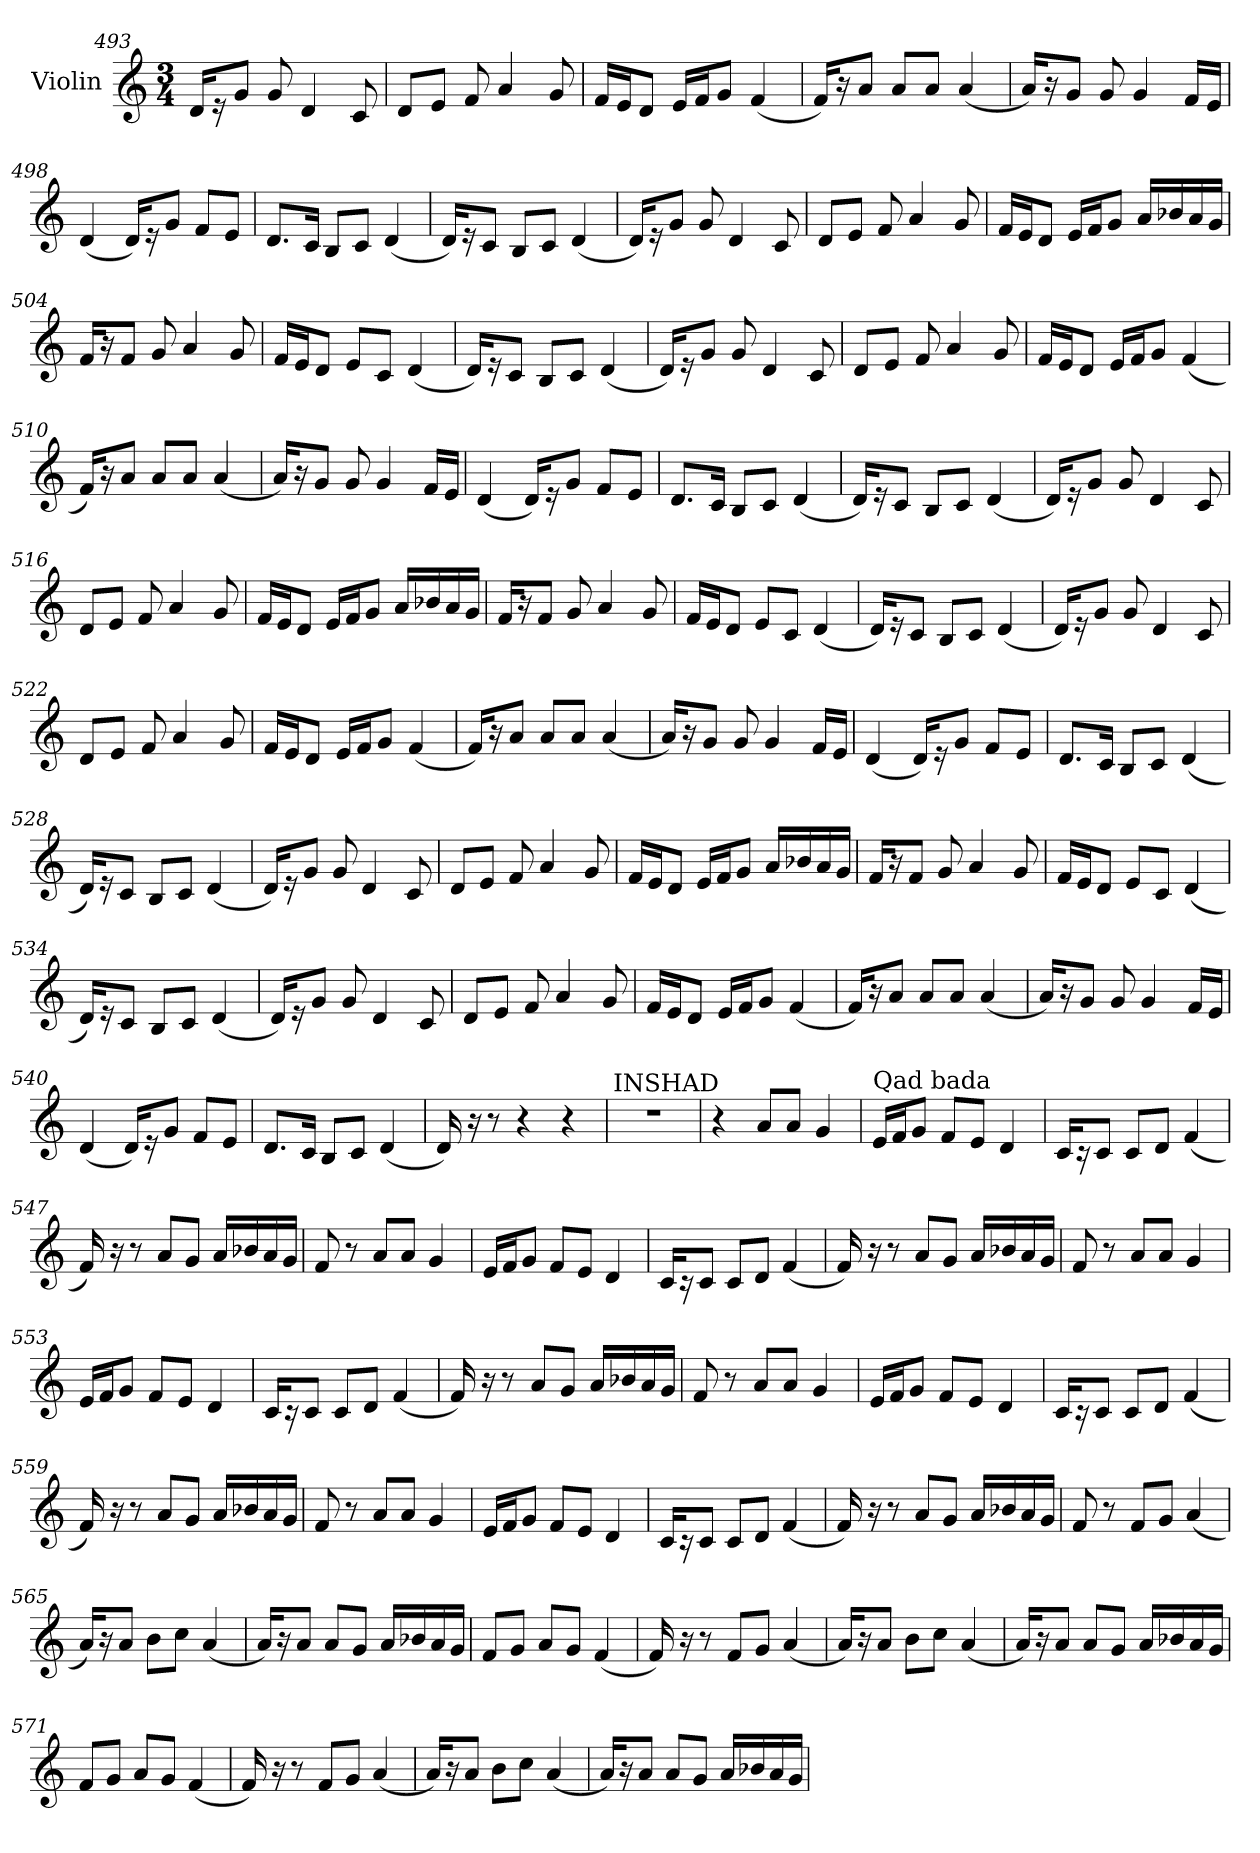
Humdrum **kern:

**kern
*part1
*staff1
*I"Violin
*clefG2
*k[]
*C:
*M3/4
=493
16d/KL
16r
8g/J
8g/
4d/
8ci/
=494
8di/L
8ei/J
8fi/
4ai/
8gi/
=495
16fi/LL
16ei/J
8di/J
16ei/LL
16fi/J
8gi/J
(<4fi/
!!LO:LB:g=z
=496
16f/KL)
16r
8a/J
8a/L
8a/J
(<4a/
=497
16a/KL)
16r
8gi/J
8gi/
4gi/
16fi/LL
16ei/JJ
=498
(<4di/
16d/KL)
16r
8gi/J
8fi/L
8ei/J
=499
8.di/L
16ci/Jk
8B/L
8c/J
(<4d/
=500
16d/KL)
16r
8c/J
8B/L
8c/J
(<4d/
=501
16d/KL)
16r
8g/J
8g/
4d/
8ci/
!!LO:LB:g=z
=502
8di/L
8ei/J
8fi/
4ai/
8gi/
=503
16fi/LL
16ei/J
8di/J
16ei/LL
16fi/J
8gi/J
16ai/LL
16b-Xi/
16ai/
16gi/JJ
=504
16fi/KL
16r
8fi/J
8gi/
4ai/
8gi/
=505
16fi/LL
16ei/J
8di/J
8e/L
8c/J
(<4d/
=506
16d/KL)
16r
8c/J
8B/L
8c/J
(<4d/
!!LO:LB:g=z
=507
16d/KL)
16r
8g/J
8g/
4d/
8ci/
=508
8di/L
8ei/J
8fi/
4ai/
8gi/
=509
16fi/LL
16ei/J
8di/J
16ei/LL
16fi/J
8gi/J
(<4fi/
=510
16f/KL)
16r
8a/J
8a/L
8a/J
(<4a/
=511
16a/KL)
16r
8gi/J
8gi/
4gi/
16fi/LL
16ei/JJ
=512
(<4di/
16d/KL)
16r
8gi/J
8fi/L
8ei/J
!!LO:PB:g=z
=513
8.di/L
16ci/Jk
8B/L
8c/J
(<4d/
=514
16d/KL)
16r
8c/J
8B/L
8c/J
(<4d/
=515
16d/KL)
16r
8g/J
8g/
4d/
8ci/
=516
8di/L
8ei/J
8fi/
4ai/
8gi/
=517
16fi/LL
16ei/J
8di/J
16ei/LL
16fi/J
8gi/J
16ai/LL
16b-Xi/
16ai/
16gi/JJ
!!LO:LB:g=z
=518
16fi/KL
16r
8fi/J
8gi/
4ai/
8gi/
=519
16fi/LL
16ei/J
8di/J
8e/L
8c/J
(<4d/
=520
16d/KL)
16r
8c/J
8B/L
8c/J
(<4d/
=521
16d/KL)
16r
8g/J
8g/
4d/
8ci/
=522
8di/L
8ei/J
8fi/
4ai/
8gi/
=523
16fi/LL
16ei/J
8di/J
16ei/LL
16fi/J
8gi/J
(<4fi/
!!LO:LB:g=z
=524
16f/KL)
16r
8a/J
8a/L
8a/J
(<4a/
=525
16a/KL)
16r
8gi/J
8gi/
4gi/
16fi/LL
16ei/JJ
=526
(<4di/
16d/KL)
16r
8gi/J
8fi/L
8ei/J
=527
8.di/L
16ci/Jk
8B/L
8c/J
(<4d/
=528
16d/KL)
16r
8c/J
8B/L
8c/J
(<4d/
=529
16d/KL)
16r
8g/J
8g/
4d/
8ci/
!!LO:LB:g=z
=530
8di/L
8ei/J
8fi/
4ai/
8gi/
=531
16fi/LL
16ei/J
8di/J
16ei/LL
16fi/J
8gi/J
16ai/LL
16b-Xi/
16ai/
16gi/JJ
=532
16fi/KL
16r
8fi/J
8gi/
4ai/
8gi/
=533
16fi/LL
16ei/J
8di/J
8e/L
8c/J
(<4d/
=534
16d/KL)
16r
8c/J
8B/L
8c/J
(<4d/
!!LO:LB:g=z
=535
16d/KL)
16r
8g/J
8g/
4d/
8ci/
=536
8di/L
8ei/J
8fi/
4ai/
8gi/
=537
16fi/LL
16ei/J
8di/J
16ei/LL
16fi/J
8gi/J
(<4fi/
=538
16f/KL)
16r
8a/J
8a/L
8a/J
(<4a/
=539
16a/KL)
16r
8gi/J
8gi/
4gi/
16fi/LL
16ei/JJ
=540
(<4di/
16d/KL)
16r
8gi/J
8fi/L
8ei/J
!!LO:LB:g=z
=541
8.di/L
16ci/Jk
8B/L
8c/J
(<4d/
=542
16d/)
16r
8r
4r
4r
=543
!LO:TX:a:t=INSHAD
2.r
=544
4r
8a/L
8a/J
4g/
=545
!LO:TX:a:t=Qad bada
16ei/LL
16fi/J
8gi/J
8fi/L
8ei/J
4di/
=546
16ci/KL
16r
8c/J
8c/L
8d/J
(<4f/
!!LO:LB:g=z
=547
16f/)
16r
8r
8a/L
8g/J
16a/LL
16b-Xi/
16ai/
16gi/JJ
=548
8fi/
8r
8a/L
8a/J
4g/
=549
16ei/LL
16fi/J
8gi/J
8fi/L
8ei/J
4di/
=550
16ci/KL
16r
8c/J
8c/L
8d/J
(<4f/
=551
16f/)
16r
8r
8a/L
8g/J
16a/LL
16b-Xi/
16ai/
16gi/JJ
!!LO:LB:g=z
=552
8fi/
8r
8a/L
8a/J
4g/
=553
16ei/LL
16fi/J
8gi/J
8fi/L
8ei/J
4di/
=554
16ci/KL
16r
8c/J
8c/L
8d/J
(<4f/
=555
16f/)
16r
8r
8a/L
8g/J
16a/LL
16b-Xi/
16ai/
16gi/JJ
=556
8fi/
8r
8a/L
8a/J
4g/
!!LO:PB:g=z
=557
16ei/LL
16fi/J
8gi/J
8fi/L
8ei/J
4di/
=558
16ci/KL
16r
8c/J
8c/L
8d/J
(<4f/
=559
16f/)
16r
8r
8a/L
8g/J
16a/LL
16b-Xi/
16ai/
16gi/JJ
=560
8fi/
8r
8a/L
8a/J
4g/
=561
16ei/LL
16fi/J
8gi/J
8fi/L
8ei/J
4di/
!!LO:LB:g=z
=562
16ci/KL
16r
8c/J
8c/L
8d/J
(<4f/
=563
16f/)
16r
8r
8a/L
8g/J
16a/LL
16b-Xi/
16ai/
16gi/JJ
=564
8fi/
8r
8fi/L
8gi/J
(<4ai/
=565
16a/KL)
16r
8a/J
8bi\L
8cci\J
(<4ai/
=566
16a/KL)
16r
8a/J
8a/L
8g/J
16a/LL
16b-Xi/
16ai/
16gi/JJ
!!LO:LB:g=z
=567
8fi/L
8gi/J
8ai/L
8gi/J
(<4fi/
=568
16f/)
16r
8r
8fi/L
8gi/J
(<4ai/
=569
16a/KL)
16r
8a/J
8bi\L
8cci\J
(<4ai/
=570
16a/KL)
16r
8a/J
8a/L
8g/J
16a/LL
16b-Xi/
16ai/
16gi/JJ
=571
8fi/L
8gi/J
8ai/L
8gi/J
(<4fi/
!!LO:LB:g=z
=572
16f/)
16r
8r
8fi/L
8gi/J
(<4ai/
=573
16a/KL)
16r
8a/J
8bi\L
8cci\J
(<4ai/
=574
16a/KL)
16r
8a/J
8a/L
8g/J
16a/LL
16b-Xi/
16ai/
16gi/JJ
=
*-
